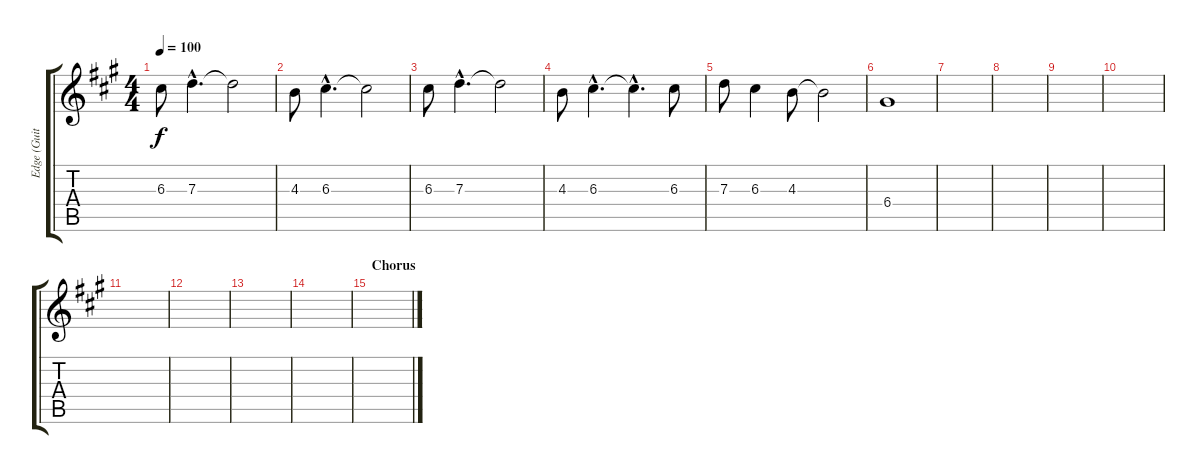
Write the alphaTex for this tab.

\track ("Edge (Guitar 2)" "Edge (Guit") {instrument electricguitarjazz}
\staff {score tabs}
\tuning (E4 B3 G3 D3 A2 E2) {hide}
\ts (4 4)
\tempo 100
\clef g2
\ks f#minor
6.3.8{dy f} 7.3{hac}.4{d} 7.3{t}.2 |
4.3.8 6.3{hac}.4{d} 6.3{t}.2 |
6.3.8 7.3{hac}.4{d} 7.3{t}.2 |
4.3.8 6.3{hac}.4{d} 6.3{hac t}.4{d} 6.3.8 |
7.3.8 6.3.4 4.3.8 4.3{t}.2 |
6.4.1 |
|
|
|
|
|
|
|
|
\section ("" "Chorus")
